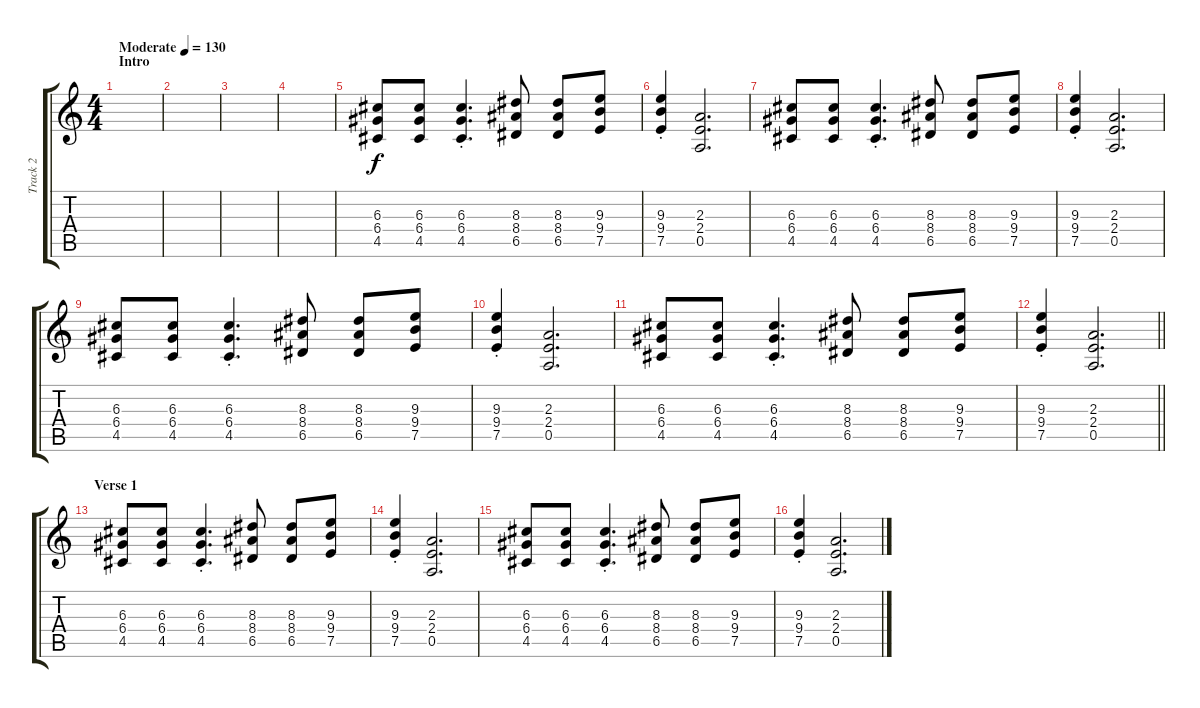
\track ("Track 2" "Track 2") {instrument acousticguitarsteel}
\staff {score tabs}
\tuning (E4 B3 G3 D3 A2 E2) {hide}
\ts (4 4)
\section ("" "Intro")
\tempo (130 "Moderate")
\clef g2
\ks c
|
|
|
|
(6.3 6.4 4.5).8 (6.3 6.4 4.5).8 (6.3{st} 6.4{st} 4.5{st}).4{d} (8.3 8.4 6.5).8 (8.3 8.4 6.5).8 (9.3 9.4 7.5).8 |
(9.3{st} 9.4{st} 7.5{st}).4 (2.3 2.4 0.5).2{d} |
(6.3 6.4 4.5).8 (6.3 6.4 4.5).8 (6.3{st} 6.4{st} 4.5{st}).4{d} (8.3 8.4 6.5).8 (8.3 8.4 6.5).8 (9.3 9.4 7.5).8 |
(9.3{st} 9.4{st} 7.5{st}).4 (2.3 2.4 0.5).2{d} |
(6.3 6.4 4.5).8 (6.3 6.4 4.5).8 (6.3{st} 6.4{st} 4.5{st}).4{d} (8.3 8.4 6.5).8 (8.3 8.4 6.5).8 (9.3 9.4 7.5).8 |
(9.3{st} 9.4{st} 7.5{st}).4 (2.3 2.4 0.5).2{d} |
(6.3 6.4 4.5).8 (6.3 6.4 4.5).8 (6.3{st} 6.4{st} 4.5{st}).4{d} (8.3 8.4 6.5).8 (8.3 8.4 6.5).8 (9.3 9.4 7.5).8 |
\barLineRight lightlight
(9.3{st} 9.4{st} 7.5{st}).4 (2.3 2.4 0.5).2{d} |
\section ("" "Verse 1")
(6.3 6.4 4.5).8 (6.3 6.4 4.5).8 (6.3{st} 6.4{st} 4.5{st}).4{d} (8.3 8.4 6.5).8 (8.3 8.4 6.5).8 (9.3 9.4 7.5).8 |
(9.3{st} 9.4{st} 7.5{st}).4 (2.3 2.4 0.5).2{d} |
(6.3 6.4 4.5).8 (6.3 6.4 4.5).8 (6.3{st} 6.4{st} 4.5{st}).4{d} (8.3 8.4 6.5).8 (8.3 8.4 6.5).8 (9.3 9.4 7.5).8 |
(9.3{st} 9.4{st} 7.5{st}).4 (2.3 2.4 0.5).2{d}
